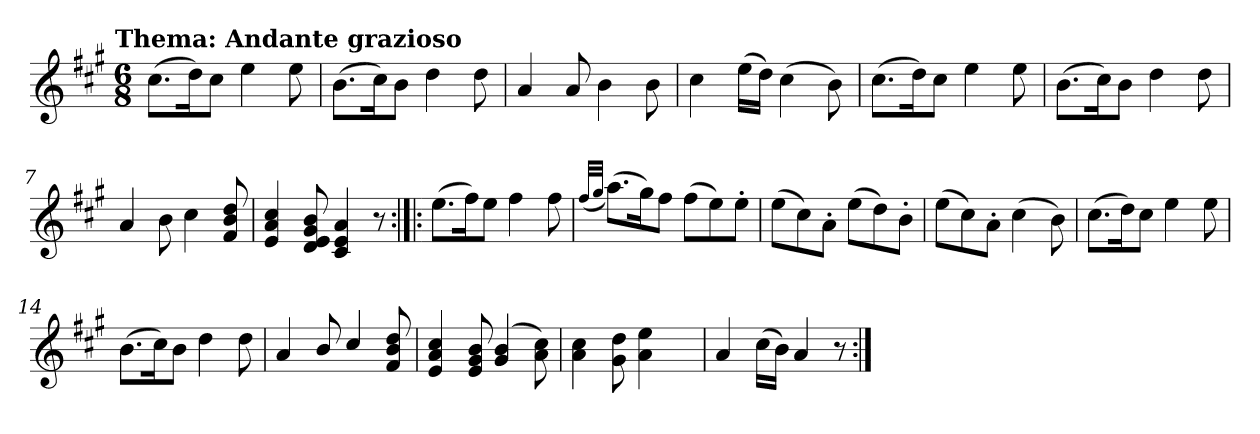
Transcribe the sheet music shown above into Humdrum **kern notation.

**kern
*part1
*staff1
*clefG2
*k[f#c#g#]
*A:
!!LO:TX:omd:t=Thema&colon; Andante grazioso
*M6/8
*MM72
=1
(8.cc#L
16ddK)
8cc#J
4ee
8ee
=2
(8.bL
16cc#K)
8bJ
4dd
8dd
=3
4a
8a
4b
8b
=4
4cc#
(16eeLL
16ddJJ)
(4cc#
8b)
=5
(8.cc#L
16ddK)
8cc#J
4ee
8ee
=6
(8.bL
16cc#K)
8bJ
4dd
8dd
=7
4a
8b
4cc#
8f# 8b 8dd
=8
4e 4a 4cc#
8d 8e 8g# 8b
4c# 4e 4a
8r
=9:|!|:
(8.eeL
16ff#K)
8eeJ
4ff#
8ff#
=10
(32qff#/LLL
32qgg#/JJJ
(8.aaL)
16gg#K)
8ff#J
(8ff#L
8ee)
8ee'J
=11
(8eeL
8cc#)
8a'J
(8eeL
8dd)
8b'J
=12
(8eeL
8cc#)
8a'J
(4cc#
8b)
=13
(8.cc#L
16ddK)
8cc#J
4ee
8ee
=14
(8.bL
16cc#K)
8bJ
4dd
8dd
=15
4a/
8b/
4cc#/
8f# 8b 8dd
=16
4e 4a 4cc#
8e 8g# 8b
(4g# 4b
8a 8cc#)
=17
4a 4cc#
8g# 8dd
4a 4ee
8ryy
=18
4a
(16cc#LL
16bJJ)
4a
8r
=:|!
*-
